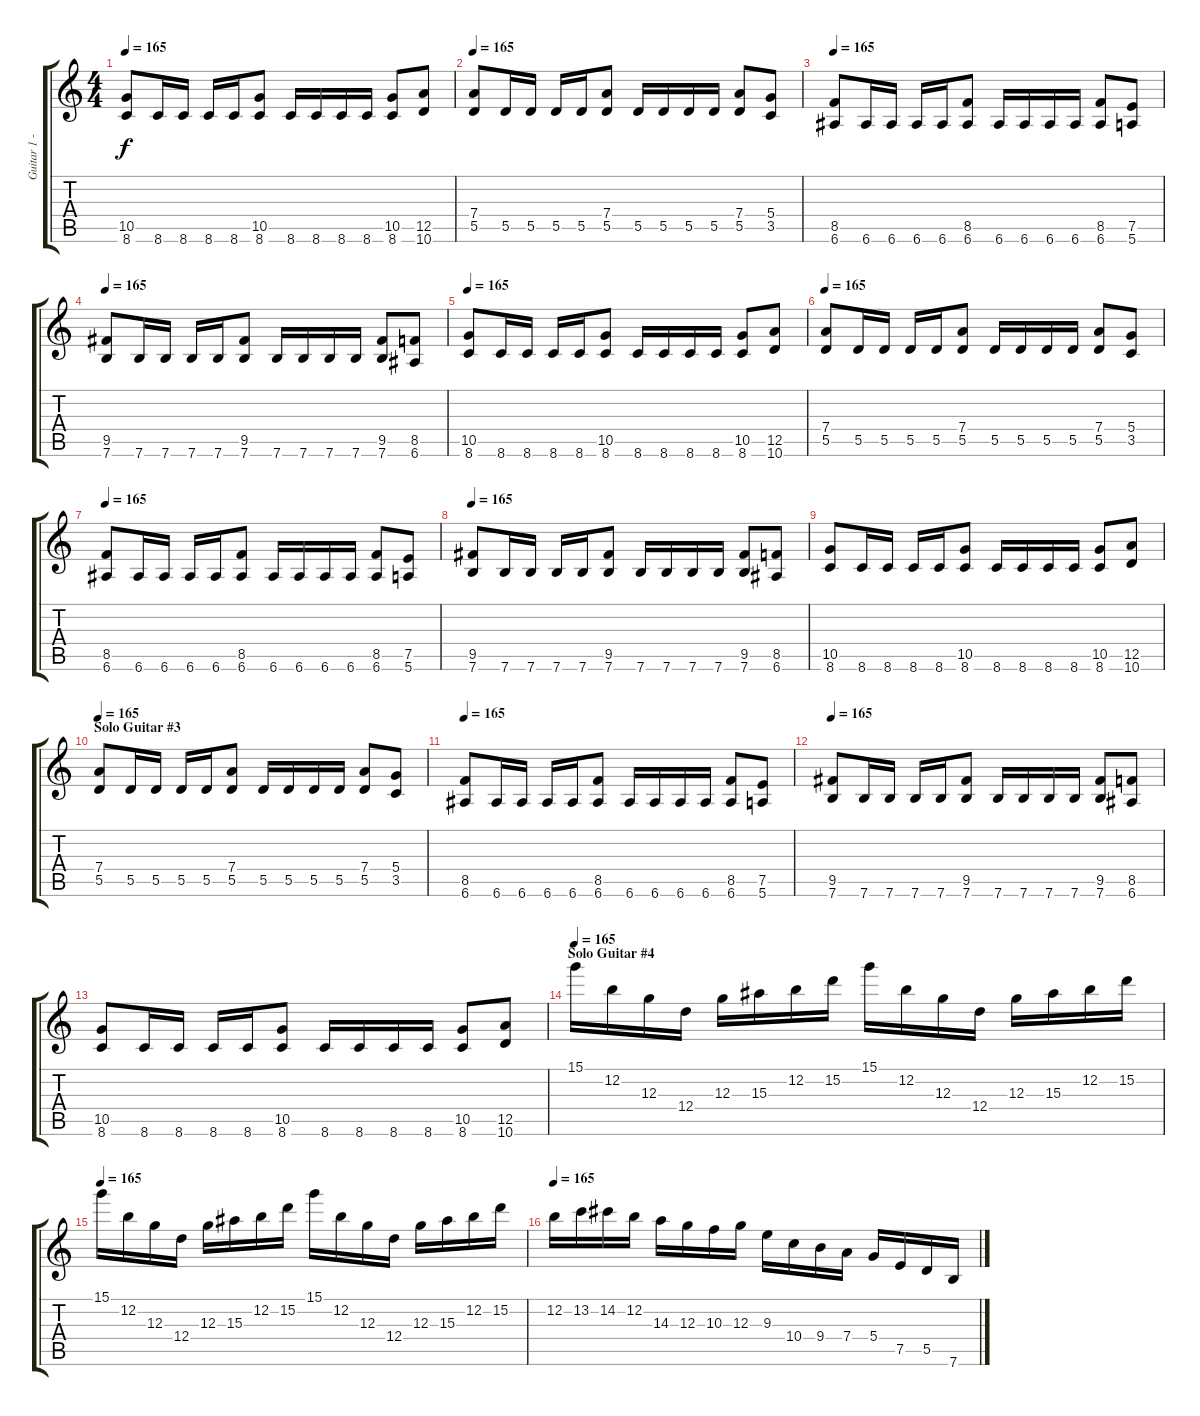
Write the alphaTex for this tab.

\track ("Guitar 1 - Pato" "Guitar 1 -") {instrument distortionguitar}
\staff {score tabs}
\tuning (E4 B3 G3 D3 A2 E2) {hide}
\ts (4 4)
\tempo 165
\clef g2
\ks c
(10.5 8.6).8{dy f} 8.6.16 8.6.16 8.6.16 8.6.16 (10.5 8.6).8 8.6.16 8.6.16 8.6.16 8.6.16 (10.5 8.6).8 (12.5 10.6).8 |
\tempo 165
(7.4 5.5).8{volume 13 balance 11 instrument distortionguitar} 5.5.16 5.5.16 5.5.16 5.5.16 (7.4 5.5).8 5.5.16 5.5.16 5.5.16 5.5.16 (7.4 5.5).8 (5.4 3.5).8 |
\tempo 165
(8.5 6.6).8 6.6.16 6.6.16 6.6.16 6.6.16 (8.5 6.6).8 6.6.16 6.6.16 6.6.16 6.6.16 (8.5 6.6).8 (7.5 5.6).8 |
\tempo 165
(9.5 7.6).8 7.6.16 7.6.16 7.6.16 7.6.16 (9.5 7.6).8 7.6.16 7.6.16 7.6.16 7.6.16 (9.5 7.6).8 (8.5 6.6).8 |
\tempo 165
(10.5 8.6).8 8.6.16 8.6.16 8.6.16 8.6.16 (10.5 8.6).8 8.6.16 8.6.16 8.6.16 8.6.16 (10.5 8.6).8 (12.5 10.6).8 |
\tempo 165
(7.4 5.5).8{volume 13 balance 11 instrument distortionguitar} 5.5.16 5.5.16 5.5.16 5.5.16 (7.4 5.5).8 5.5.16 5.5.16 5.5.16 5.5.16 (7.4 5.5).8 (5.4 3.5).8 |
\tempo 165
(8.5 6.6).8 6.6.16 6.6.16 6.6.16 6.6.16 (8.5 6.6).8 6.6.16 6.6.16 6.6.16 6.6.16 (8.5 6.6).8 (7.5 5.6).8 |
\tempo 165
(9.5 7.6).8 7.6.16 7.6.16 7.6.16 7.6.16 (9.5 7.6).8 7.6.16 7.6.16 7.6.16 7.6.16 (9.5 7.6).8 (8.5 6.6).8 |
(10.5 8.6).8 8.6.16 8.6.16 8.6.16 8.6.16 (10.5 8.6).8 8.6.16 8.6.16 8.6.16 8.6.16 (10.5 8.6).8 (12.5 10.6).8 |
\section ("" "Solo Guitar #3")
\tempo 165
(7.4 5.5).8{volume 13 balance 11 instrument distortionguitar} 5.5.16 5.5.16 5.5.16 5.5.16 (7.4 5.5).8 5.5.16 5.5.16 5.5.16 5.5.16 (7.4 5.5).8 (5.4 3.5).8 |
\tempo 165
(8.5 6.6).8 6.6.16 6.6.16 6.6.16 6.6.16 (8.5 6.6).8 6.6.16 6.6.16 6.6.16 6.6.16 (8.5 6.6).8 (7.5 5.6).8 |
\tempo 165
(9.5 7.6).8 7.6.16 7.6.16 7.6.16 7.6.16 (9.5 7.6).8 7.6.16 7.6.16 7.6.16 7.6.16 (9.5 7.6).8 (8.5 6.6).8 |
(10.5 8.6).8 8.6.16 8.6.16 8.6.16 8.6.16 (10.5 8.6).8 8.6.16 8.6.16 8.6.16 8.6.16 (10.5 8.6).8 (12.5 10.6).8 |
\section ("" "Solo Guitar #4")
\tempo 165
15.1.16{volume 16 balance 8} 12.2.16 12.3.16 12.4.16 12.3.16 15.3.16 12.2.16 15.2.16 15.1.16 12.2.16 12.3.16 12.4.16 12.3.16 15.3.16 12.2.16 15.2.16 |
\tempo 165
15.1.16{volume 16 balance 8} 12.2.16 12.3.16 12.4.16 12.3.16 15.3.16 12.2.16 15.2.16 15.1.16 12.2.16 12.3.16 12.4.16 12.3.16 15.3.16 12.2.16 15.2.16 |
\tempo 165
12.2.16 13.2.16 14.2.16 12.2.16 14.3.16 12.3.16 10.3.16 12.3.16 9.3.16 10.4.16 9.4.16 7.4.16 5.4.16 7.5.16 5.5.16 7.6.16
